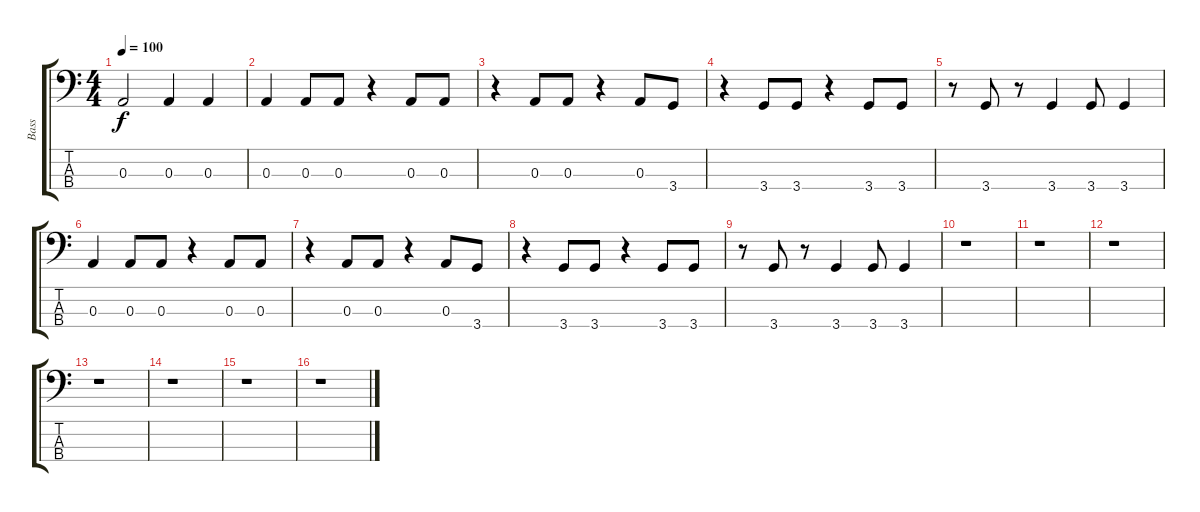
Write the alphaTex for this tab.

\track ("Bass" "Bass") {instrument electricbassfinger}
\staff {score tabs}
\tuning (G2 D2 A1 E1) {hide}
\ts (4 4)
\tempo 100
\clef f4
\ks c
0.3.2{dy f} 0.3.4 0.3.4 |
0.3.4 0.3.8 0.3.8 r.4 0.3.8 0.3.8 |
r.4 0.3.8 0.3.8 r.4 0.3.8 3.4.8 |
r.4 3.4.8 3.4.8 r.4 3.4.8 3.4.8 |
r.8 3.4.8 r.8 3.4.4 3.4.8 3.4.4 |
0.3.4 0.3.8 0.3.8 r.4 0.3.8 0.3.8 |
r.4 0.3.8 0.3.8 r.4 0.3.8 3.4.8 |
r.4 3.4.8 3.4.8 r.4 3.4.8 3.4.8 |
r.8 3.4.8 r.8 3.4.4 3.4.8 3.4.4 |
r.1 |
r.1 |
r.1 |
r.1 |
r.1 |
r.1 |
r.1
